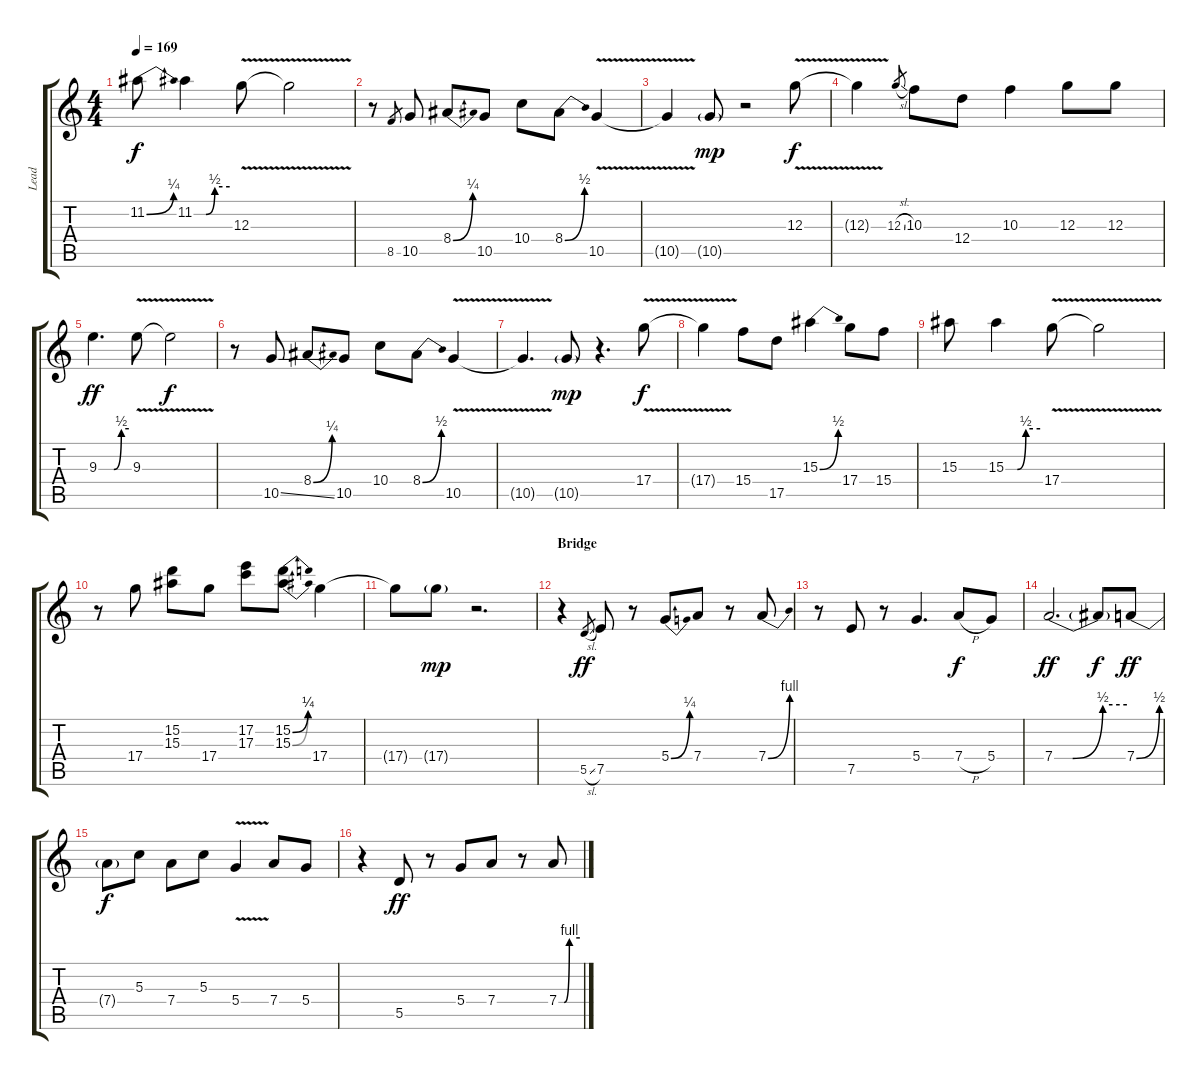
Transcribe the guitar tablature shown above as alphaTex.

\track ("Lead" "Lead") {instrument distortionguitar}
\staff {score tabs}
\tuning (E4 B3 G3 D3 A2 E2) {hide}
\ts (4 4)
\tempo 169
\clef g2
\ks c
11.2{be (bend 0 0 60 1)}.8{dy f} 11.2{be (custom 0 0 20 0 35 2 60 2)}.4 12.3{v}.8 12.3{t}.2 |
r.8 8.5.8{gr} 10.5.8 8.4{be (bend 0 0 60 1)}.8 10.5.8 10.4.8 8.4{be (bend 0 0 60 2)}.8 10.5{v}.4 |
10.5{t}.4 10.5{g}.8{dy mp} r.2 12.3{v}.8{dy f} |
12.3{t}.4 12.3{sl}.8{gr} 10.3.8 12.4.8 10.3.4 12.3.8 12.3.8 |
9.3{be (custom 0 0 30 0 45 2 60 2)}.4{d dy ff} 9.3{v}.8 9.3{t}.2{dy f} |
r.8 10.5{ss}.8 8.4{be (bend 0 0 60 1)}.8 10.5.8 10.4.8 8.4{be (bend 0 0 60 2)}.8 10.5{v}.4 |
10.5{t}.4{d} 10.5{g}.8{dy mp} r.4{d} 17.4{v}.8{dy f} |
17.4{t}.4 15.4.8 17.5.8 15.3{be (bend 0 0 60 2)}.4 17.4.8 15.4.8 |
15.3.8 15.3{be (custom 0 0 20 0 35 2 60 2)}.4 17.4{v}.8 17.4{t}.2 |
r.8 17.4.8 (15.2 15.3).8 17.4.8 (17.2 17.3).8 (15.2{be (bend 0 0 60 1)} 15.3{be (bend 0 0 60 1)}).8 17.4.4 |
17.4{t}.8 17.4{g}.8{dy mp} r.2{d} |
\section ("" "Bridge")
r.4 5.5{sl}.8{gr dy ff} 7.5.8 r.8 5.4{be (bend 0 0 60 1)}.8 7.4.8 r.8 7.4{be (bend 0 0 60 4)}.8 |
r.8 7.5.8 r.8 5.4.4{d} 7.4{h}.8{dy f} 5.4.8 |
7.4{be (custom 0 0 15 0 40 2 60 2)}.2{d dy ff} 7.4{t}.8{dy f} 7.4{be (bend 0 0 60 2)}.8{dy ff} |
7.4{t}.8{dy f} 5.3.8 7.4.8 5.3.8 5.4{v}.4 7.4.8 5.4.8 |
r.4 5.5.8{dy ff} r.8 5.4.8 7.4.8 r.8 7.4{be (custom 0 0 15 0 30 4 60 4)}.8
